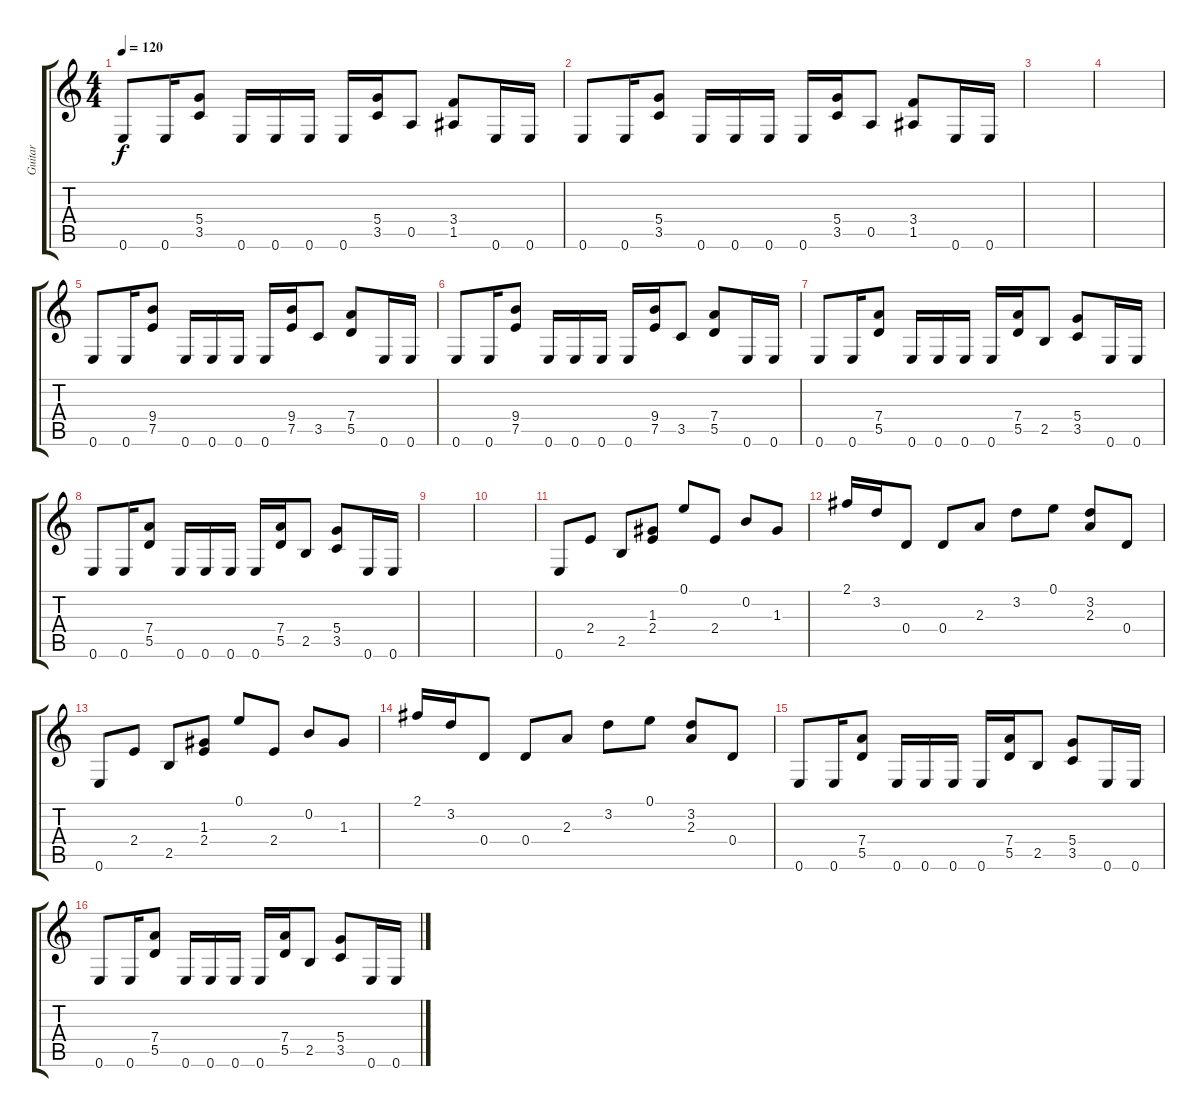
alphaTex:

\track ("Guitar" "Guitar") {instrument acousticguitarsteel}
\staff {score tabs}
\tuning (E4 B3 G3 D3 A2 E2) {hide}
\ts (4 4)
\tempo 120
\clef g2
\ks c
0.6.8{dy f} 0.6.16 (5.4 3.5).8 0.6.16 0.6.16 0.6.16 0.6.16 (5.4 3.5).16 0.5.8 (3.4 1.5).8 0.6.16 0.6.16 |
0.6.8 0.6.16 (5.4 3.5).8 0.6.16 0.6.16 0.6.16 0.6.16 (5.4 3.5).16 0.5.8 (3.4 1.5).8 0.6.16 0.6.16 |
|
|
0.6.8 0.6.16 (9.4 7.5).8 0.6.16 0.6.16 0.6.16 0.6.16 (9.4 7.5).16 3.5.8 (7.4 5.5).8 0.6.16 0.6.16 |
0.6.8 0.6.16 (9.4 7.5).8 0.6.16 0.6.16 0.6.16 0.6.16 (9.4 7.5).16 3.5.8 (7.4 5.5).8 0.6.16 0.6.16 |
0.6.8 0.6.16 (7.4 5.5).8 0.6.16 0.6.16 0.6.16 0.6.16 (7.4 5.5).16 2.5.8 (5.4 3.5).8 0.6.16 0.6.16 |
0.6.8 0.6.16 (7.4 5.5).8 0.6.16 0.6.16 0.6.16 0.6.16 (7.4 5.5).16 2.5.8 (5.4 3.5).8 0.6.16 0.6.16 |
|
|
0.6.8 2.4.8 2.5.8 (1.3 2.4).8 0.1.8 2.4.8 0.2.8 1.3.8 |
2.1.16 3.2.16 0.4.8 0.4.8 2.3.8 3.2.8 0.1.8 (3.2 2.3).8 0.4.8 |
0.6.8 2.4.8 2.5.8 (1.3 2.4).8 0.1.8 2.4.8 0.2.8 1.3.8 |
2.1.16 3.2.16 0.4.8 0.4.8 2.3.8 3.2.8 0.1.8 (3.2 2.3).8 0.4.8 |
0.6.8 0.6.16 (7.4 5.5).8 0.6.16 0.6.16 0.6.16 0.6.16 (7.4 5.5).16 2.5.8 (5.4 3.5).8 0.6.16 0.6.16 |
0.6.8 0.6.16 (7.4 5.5).8 0.6.16 0.6.16 0.6.16 0.6.16 (7.4 5.5).16 2.5.8 (5.4 3.5).8 0.6.16 0.6.16
